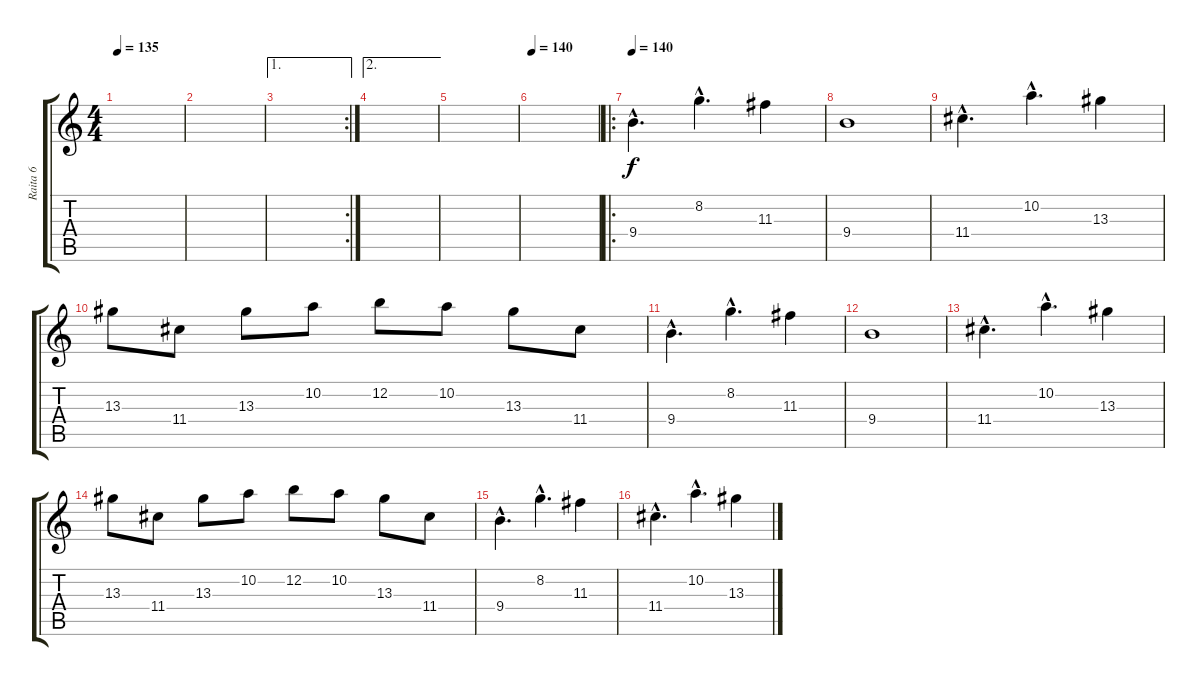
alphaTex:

\track ("Raita 6" "Raita 6") {instrument distortionguitar}
\staff {score tabs}
\tuning (E4 B3 G3 D3 A2 E2) {hide}
\ts (4 4)
\tempo 135
\clef g2
\ks c
|
|
\ae 1
\rc 2
|
\ae 2
|
|
\tempo 140
|
\ro
\tempo 140
9.4{hac}.4{d} 8.2{hac}.4{d} 11.3.4 |
9.4.1 |
11.4{hac}.4{d} 10.2{hac}.4{d} 13.3.4 |
13.3.8 11.4.8 13.3.8 10.2.8 12.2.8 10.2.8 13.3.8 11.4.8 |
9.4{hac}.4{d} 8.2{hac}.4{d} 11.3.4 |
9.4.1 |
11.4{hac}.4{d} 10.2{hac}.4{d} 13.3.4 |
13.3.8 11.4.8 13.3.8 10.2.8 12.2.8 10.2.8 13.3.8 11.4.8 |
9.4{hac}.4{d} 8.2{hac}.4{d} 11.3.4 |
11.4{hac}.4{d} 10.2{hac}.4{d} 13.3.4
